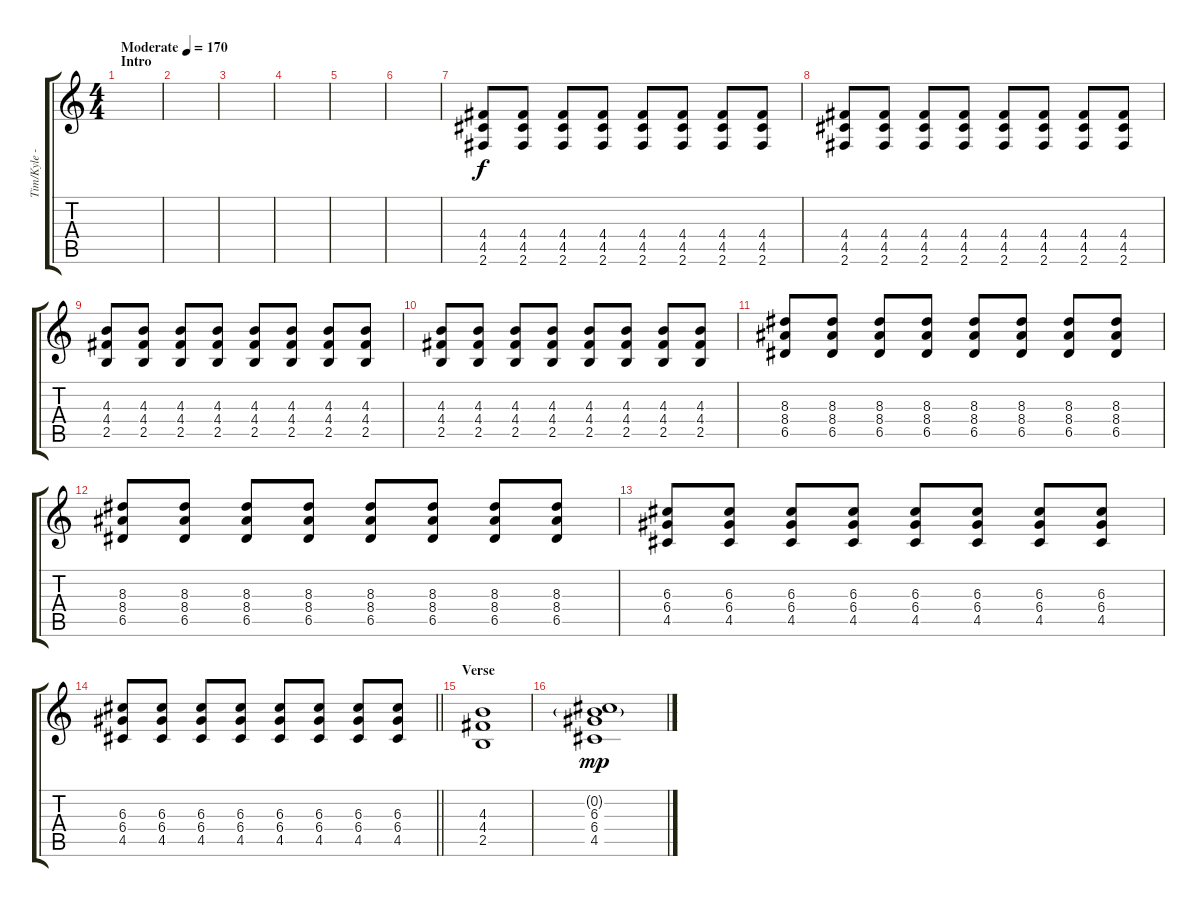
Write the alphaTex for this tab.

\track ("Tim/Kyle - Guitar" "Tim/Kyle -") {instrument distortionguitar}
\staff {score tabs}
\tuning (E4 B3 G3 D3 A2 E2) {hide}
\ts (4 4)
\section ("" "Intro")
\tempo (170 "Moderate")
\clef g2
\ks c
|
|
|
|
|
|
(4.4 4.5 2.6).8 (4.4 4.5 2.6).8 (4.4 4.5 2.6).8 (4.4 4.5 2.6).8 (4.4 4.5 2.6).8 (4.4 4.5 2.6).8 (4.4 4.5 2.6).8 (4.4 4.5 2.6).8 |
(4.4 4.5 2.6).8 (4.4 4.5 2.6).8 (4.4 4.5 2.6).8 (4.4 4.5 2.6).8 (4.4 4.5 2.6).8 (4.4 4.5 2.6).8 (4.4 4.5 2.6).8 (4.4 4.5 2.6).8 |
(4.3 4.4 2.5).8 (4.3 4.4 2.5).8 (4.3 4.4 2.5).8 (4.3 4.4 2.5).8 (4.3 4.4 2.5).8 (4.3 4.4 2.5).8 (4.3 4.4 2.5).8 (4.3 4.4 2.5).8 |
(4.3 4.4 2.5).8 (4.3 4.4 2.5).8 (4.3 4.4 2.5).8 (4.3 4.4 2.5).8 (4.3 4.4 2.5).8 (4.3 4.4 2.5).8 (4.3 4.4 2.5).8 (4.3 4.4 2.5).8 |
(8.3 8.4 6.5).8 (8.3 8.4 6.5).8 (8.3 8.4 6.5).8 (8.3 8.4 6.5).8 (8.3 8.4 6.5).8 (8.3 8.4 6.5).8 (8.3 8.4 6.5).8 (8.3 8.4 6.5).8 |
(8.3 8.4 6.5).8 (8.3 8.4 6.5).8 (8.3 8.4 6.5).8 (8.3 8.4 6.5).8 (8.3 8.4 6.5).8 (8.3 8.4 6.5).8 (8.3 8.4 6.5).8 (8.3 8.4 6.5).8 |
(6.3 6.4 4.5).8 (6.3 6.4 4.5).8 (6.3 6.4 4.5).8 (6.3 6.4 4.5).8 (6.3 6.4 4.5).8 (6.3 6.4 4.5).8 (6.3 6.4 4.5).8 (6.3 6.4 4.5).8 |
\barLineRight lightlight
(6.3 6.4 4.5).8 (6.3 6.4 4.5).8 (6.3 6.4 4.5).8 (6.3 6.4 4.5).8 (6.3 6.4 4.5).8 (6.3 6.4 4.5).8 (6.3 6.4 4.5).8 (6.3 6.4 4.5).8 |
\section ("" "Verse")
(4.3 4.4 2.5).1{volume 9} |
(0.2{g} 6.3 6.4 4.5).1{dy mp}
